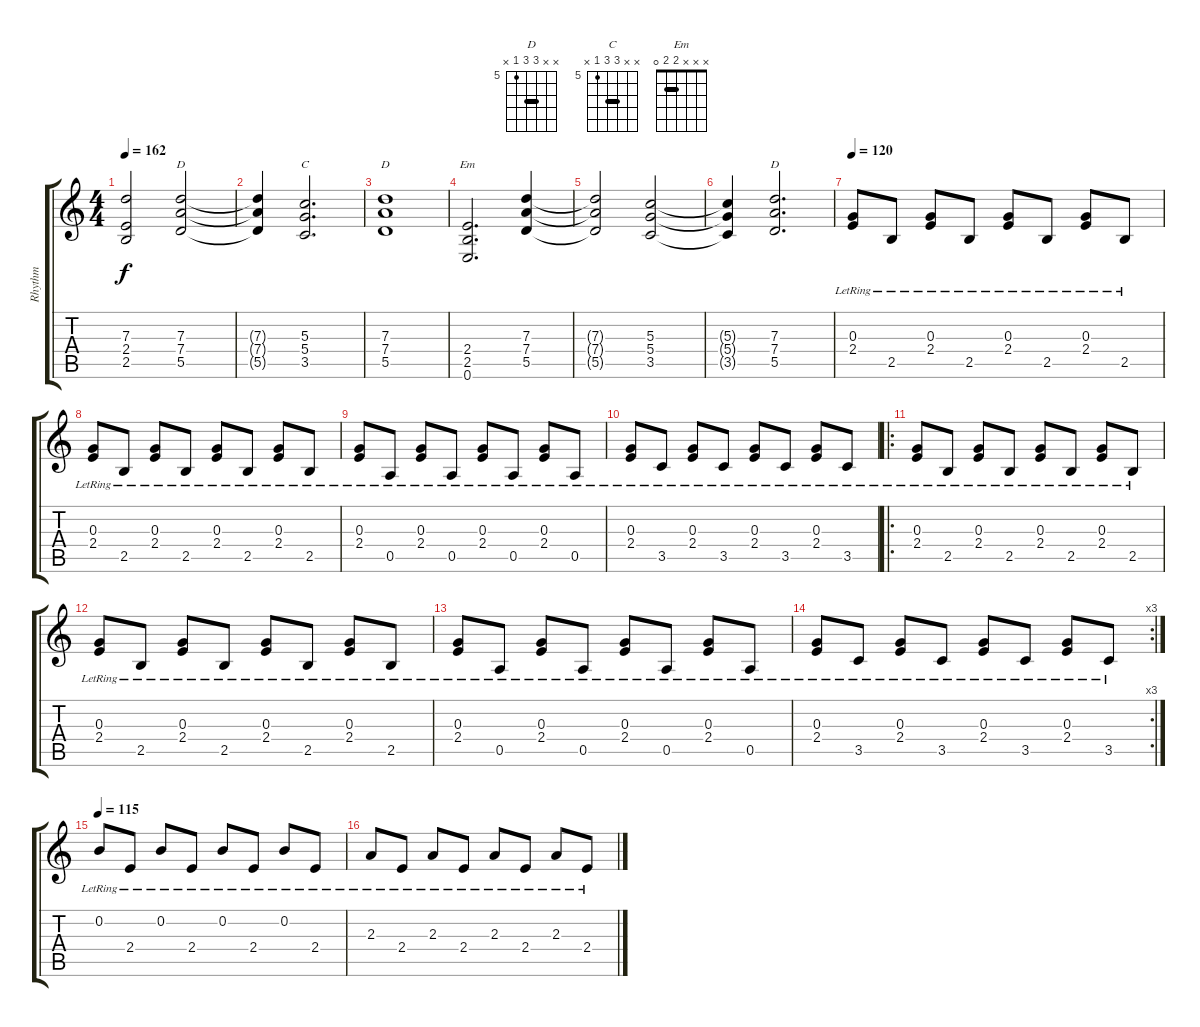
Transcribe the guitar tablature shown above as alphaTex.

\track ("Rhythm" "Rhythm") {instrument acousticguitarsteel}
\staff {score tabs}
\tuning (E4 B3 G3 D3 A2 E2) {hide}
\chord ("D" x x 5 5 3 x) {barre 5}
\chord ("C" x x 7 7 5 x) {firstfret 5 barre 7}
\chord ("D" x x x 2 2 0) {barre 2}
\chord ("Em" x x x 2 2 0) {barre 2}
\chord ("D" x x 7 7 5 x) {firstfret 5 barre 7}
\ts (4 4)
\tempo 162
\clef g2
\ks c
(7.3{t} 2.4{t} 2.5{t}).2{dy f} (7.3 7.4 5.5).2{ch "D"} |
(7.3{t} 7.4{t} 5.5{t}).4 (5.3 5.4 3.5).2{d ch "C"} |
(7.3 7.4 5.5).1{ch "D"} |
(2.4 2.5 0.6).2{d ch "Em"} (7.3 7.4 5.5).4 |
(7.3{t} 7.4{t} 5.5{t}).2 (5.3 5.4 3.5).2 |
(5.3{t} 5.4{t} 3.5{t}).4 (7.3 7.4 5.5).2{d ch "D"} |
\tempo 120
(0.3{lr} 2.4{lr}).8{volume 7 instrument acousticguitarsteel} 2.5{lr}.8 (0.3{lr} 2.4{lr}).8 2.5{lr}.8 (0.3{lr} 2.4{lr}).8 2.5{lr}.8 (0.3{lr} 2.4{lr}).8{volume 10} 2.5{lr}.8 |
(0.3{lr} 2.4{lr}).8{volume 12} 2.5{lr}.8 (0.3{lr} 2.4{lr}).8 2.5{lr}.8 (0.3{lr} 2.4{lr}).8 2.5{lr}.8 (0.3{lr} 2.4{lr}).8{volume 13} 2.5{lr}.8 |
(0.3{lr} 2.4{lr}).8 0.5{lr}.8 (0.3{lr} 2.4{lr}).8{volume 16} 0.5{lr}.8 (0.3{lr} 2.4{lr}).8 0.5{lr}.8 (0.3{lr} 2.4{lr}).8 0.5{lr}.8 |
(0.3{lr} 2.4{lr}).8 3.5{lr}.8 (0.3{lr} 2.4{lr}).8 3.5{lr}.8 (0.3{lr} 2.4{lr}).8 3.5{lr}.8 (0.3{lr} 2.4{lr}).8 3.5{lr}.8 |
\ro
(0.3{lr} 2.4{lr}).8 2.5{lr}.8 (0.3{lr} 2.4{lr}).8 2.5{lr}.8 (0.3{lr} 2.4{lr}).8 2.5{lr}.8 (0.3{lr} 2.4{lr}).8 2.5{lr}.8 |
(0.3{lr} 2.4{lr}).8 2.5{lr}.8 (0.3{lr} 2.4{lr}).8 2.5{lr}.8 (0.3{lr} 2.4{lr}).8 2.5{lr}.8 (0.3{lr} 2.4{lr}).8 2.5{lr}.8 |
(0.3{lr} 2.4{lr}).8 0.5{lr}.8 (0.3{lr} 2.4{lr}).8 0.5{lr}.8 (0.3{lr} 2.4{lr}).8 0.5{lr}.8 (0.3{lr} 2.4{lr}).8 0.5{lr}.8 |
\rc 3
(0.3{lr} 2.4{lr}).8 3.5{lr}.8 (0.3{lr} 2.4{lr}).8 3.5{lr}.8 (0.3{lr} 2.4{lr}).8 3.5{lr}.8 (0.3{lr} 2.4{lr}).8 3.5{lr}.8 |
\tempo 115
0.2{lr}.8{volume 14} 2.4{lr}.8 0.2{lr}.8 2.4{lr}.8 0.2{lr}.8 2.4{lr}.8 0.2{lr}.8 2.4{lr}.8 |
2.3{lr}.8 2.4{lr}.8 2.3{lr}.8 2.4{lr}.8 2.3{lr}.8 2.4{lr}.8 2.3{lr}.8 2.4{lr}.8
